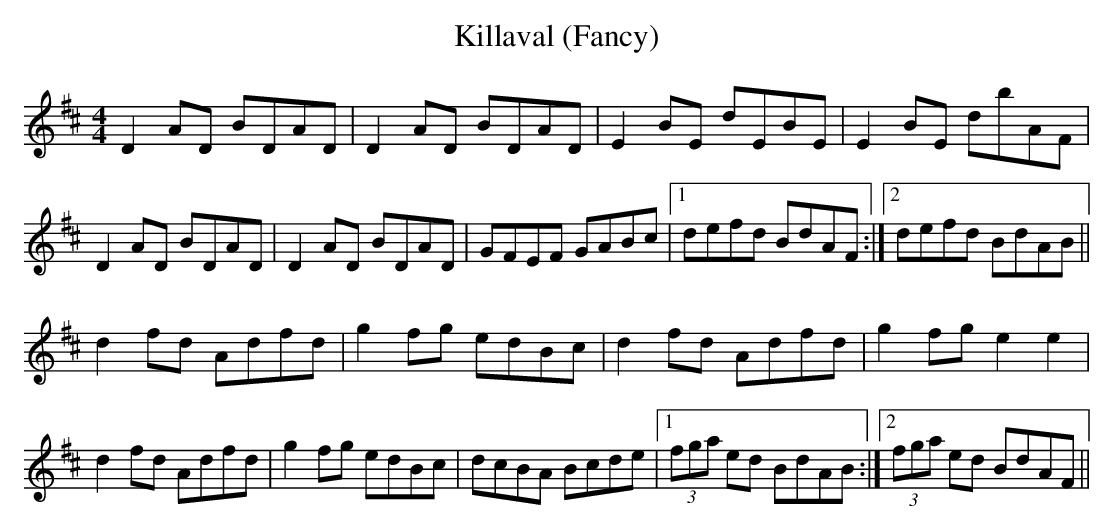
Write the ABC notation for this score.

X:1
T: Killaval (Fancy)
L: 1/8
M: 4/4
K: D
D2 AD BDAD|D2 AD BDAD|E2 BE dEBE|E2 BE dbAF|
D2 AD BDAD|D2 AD BDAD|GFEF GABc|1 defd BdAF :|2\
defd BdAB||
d2 fd Adfd|g2 fg edBc|d2 fd Adfd|g2 fg e2 e2|
d2 fd Adfd|g2 fg edBc|dcBA Bcde|1 (3fga ed BdAB :|2\
(3fga ed BdAF||
